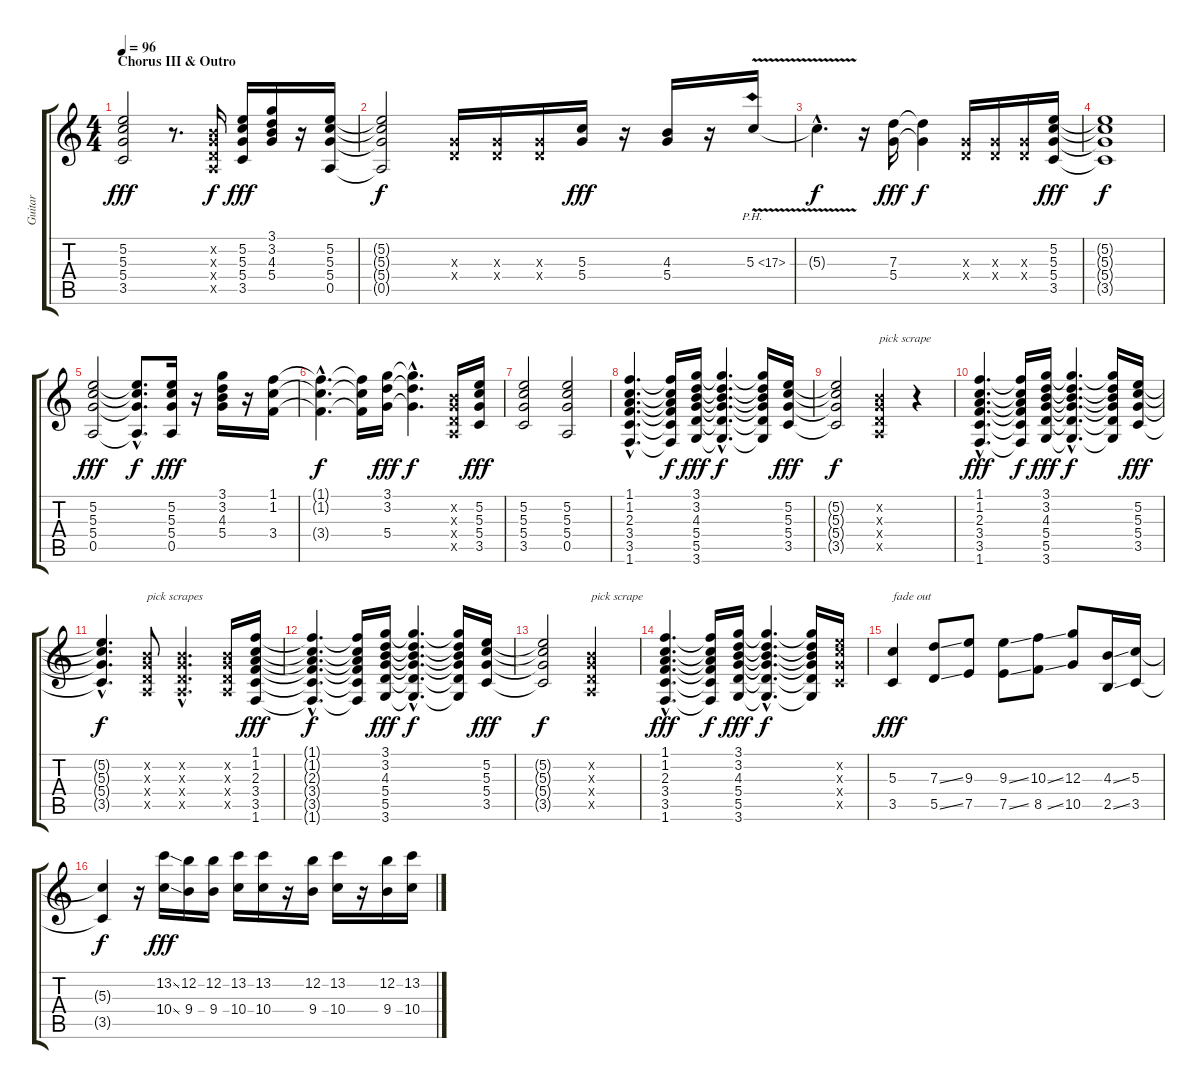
\track ("Guitar" "Guitar") {instrument distortionguitar}
\staff {score tabs}
\tuning (E4 B3 G3 D3 A2 E2) {hide}
\ts (4 4)
\section ("" "Chorus III & Outro")
\tempo 96
\clef g2
\ks c
(5.2 5.3 5.4 3.5).2{dy fff} r.8{d} (0.2{x} 0.3{x} 0.4{x} 0.5{x}).16{dy f} (5.2 5.3 5.4 3.5).16{dy fff} (3.1 3.2 4.3 5.4).16 r.16 (5.2 5.3 5.4 0.5).16 |
(5.2{t} 5.3{t} 5.4{t} 0.5{t}).2{dy f} (0.3{x} 0.4{x}).16 (0.3{x} 0.4{x}).16 (0.3{x} 0.4{x}).16 (5.3 5.4).16{dy fff} r.16 (4.3 5.4).16 r.16 5.3{ph 12 v}.16 |
5.3{hac t}.4{d dy f} r.16 (7.3 5.4).16{dy fff} (7.3{t} 5.4{t}).4{dy f} (0.3{x} 0.4{x}).16 (0.3{x} 0.4{x}).16 (0.3{x} 0.4{x}).16 (5.2 5.3 5.4 3.5).16{dy fff} |
(5.2{t} 5.3{t} 5.4{t} 3.5{t}).1{dy f} |
(5.2 5.3 5.4 0.5).2{dy fff} (5.2{hac t} 5.3{hac t} 5.4{hac t} 0.5{hac t}).8{d dy f} (5.2 5.3 5.4 0.5).16{dy fff} r.16 (3.1 3.2 4.3 5.4).16 r.16 (1.1 1.2 3.4).16 |
(1.1{hac t} 1.2{hac t} 3.4{hac t}).4{d dy f} (1.1{t} 1.2{t} 3.4{t}).16 (3.1 3.2 5.4).16{dy fff} (3.1{hac t} 3.2{hac t} 5.4{hac t}).4{d dy f} (0.2{x} 0.3{x} 0.4{x} 0.5{x}).16 (5.2 5.3 5.4 3.5).16{dy fff} |
(5.2 5.3 5.4 3.5).2 (5.2 5.3 5.4 0.5).2 |
(1.1{hac} 1.2{hac} 2.3{hac} 3.4{hac} 3.5{hac} 1.6{hac}).4{d} (1.1{t} 1.2{t} 2.3{t} 3.4{t} 3.5{t} 1.6{t}).16{dy f} (3.1 3.2 4.3 5.4 5.5 3.6).16{dy fff} (3.1{hac t} 3.2{hac t} 4.3{hac t} 5.4{hac t} 5.5{hac t} 3.6{hac t}).4{d dy f} (3.1{t} 3.2{t} 4.3{t} 5.4{t} 5.5{t} 3.6{t}).16 (5.2 5.3 5.4 3.5).16{dy fff} |
(5.2{t} 5.3{t} 5.4{t} 3.5{t}).2{dy f} (0.2{x} 0.3{x} 0.4{x} 0.5{x}).4{txt "pick scrape"} r.4 |
(1.1{hac} 1.2{hac} 2.3{hac} 3.4{hac} 3.5{hac} 1.6{hac}).4{d dy fff} (1.1{t} 1.2{t} 2.3{t} 3.4{t} 3.5{t} 1.6{t}).16{dy f} (3.1 3.2 4.3 5.4 5.5 3.6).16{dy fff} (3.1{hac t} 3.2{hac t} 4.3{hac t} 5.4{hac t} 5.5{hac t} 3.6{hac t}).4{d dy f} (3.1{t} 3.2{t} 4.3{t} 5.4{t} 5.5{t} 3.6{t}).16 (5.2 5.3 5.4 3.5).16{dy fff} |
(5.2{hac t} 5.3{hac t} 5.4{hac t} 3.5{hac t}).4{d dy f} (0.2{x} 0.3{x} 0.4{x} 0.5{x}).8{txt "pick scrapes"} (0.2{hac x} 0.3{hac x} 0.4{hac x} 0.5{hac x}).4{d} (0.2{x} 0.3{x} 0.4{x} 0.5{x}).16 (1.1 1.2 2.3 3.4 3.5 1.6).16{dy fff} |
(1.1{hac t} 1.2{hac t} 2.3{hac t} 3.4{hac t} 3.5{hac t} 1.6{hac t}).4{d dy f} (1.1{t} 1.2{t} 2.3{t} 3.4{t} 3.5{t} 1.6{t}).16 (3.1 3.2 4.3 5.4 5.5 3.6).16{dy fff} (3.1{hac t} 3.2{hac t} 4.3{hac t} 5.4{hac t} 5.5{hac t} 3.6{hac t}).4{d dy f} (3.1{t} 3.2{t} 4.3{t} 5.4{t} 5.5{t} 3.6{t}).16 (5.2 5.3 5.4 3.5).16{dy fff} |
(5.2{t} 5.3{t} 5.4{t} 3.5{t}).2{dy f} (0.2{x} 0.3{x} 0.4{x} 0.5{x}).2{txt "pick scrape"} |
(1.1{hac} 1.2{hac} 2.3{hac} 3.4{hac} 3.5{hac} 1.6{hac}).4{d dy fff} (1.1{t} 1.2{t} 2.3{t} 3.4{t} 3.5{t} 1.6{t}).16{dy f} (3.1 3.2 4.3 5.4 5.5 3.6).16{dy fff} (3.1{hac t} 3.2{hac t} 4.3{hac t} 5.4{hac t} 5.5{hac t} 3.6{hac t}).4{d dy f} (3.1{t} 3.2{t} 4.3{t} 5.4{t} 5.5{t} 3.6{t}).16 (5.2{x} 5.3{x} 5.4{x} 3.5{x}).16 |
(5.3 3.5).4{txt "fade out" dy fff volume 0} (7.3{ss} 5.5{ss}).8 (9.3 7.5).8 (9.3{ss} 7.5{ss}).8 (10.3{ss} 8.5{ss}).8 (12.3 10.5).8 (4.3{ss} 2.5{ss}).16 (5.3 3.5).16 |
(5.3{t} 3.5{t}).4{dy f} r.16 (13.2{ss} 10.4{ss}).16{dy fff} (12.2 9.4).16 (12.2 9.4).16 (13.2 10.4).16 (13.2 10.4).16 r.16 (12.2 9.4).16 (13.2 10.4).16 r.16 (12.2 9.4).16 (13.2 10.4).16
